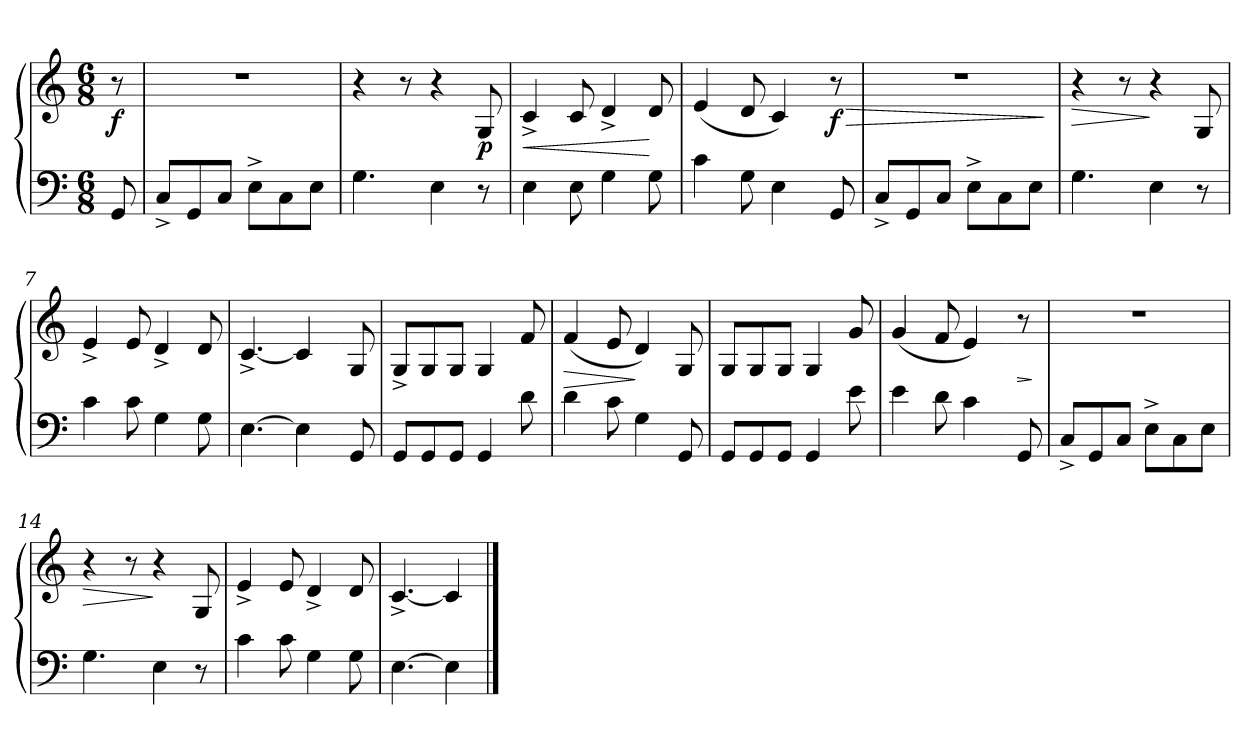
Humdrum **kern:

**kern	**kern	**dynam
*part1	*part1	*part1
*staff2	*staff1	*staff1/2
*clefF4	*clefG2	*
*k[]	*k[]	*
*C:	*C:	*
*M6/8	*M6/8	*
*MM130	*MM130	*
=	=	=
!	!	!LO:DY:b
8GG</	8r	f
=1	=1	=1
8C<^</L	2.r	.
8GG/	.	.
8C/J	.	.
8E<^>\L	.	.
8C<\	.	.
8E<\J	.	.
=2	=2	=2
4.G<\	4r	.
.	8r	.
4E\	4r	.
!	!	!LO:DY:b
8r	8G>/	p
=3	=3	=3
!	!	!LO:HP:b
4E<\	4c>^</	<
8E\	8c/	.
4G<\	4d>^</	.
8G\	8d/	[
=4	=4	=4
4c<\	(<4e>/	.
8G\	8d/	.
4E\	4c/)	.
!!LO:LB:g=z
=4X1-	=4X1-	=4X1-
!	!	!LO:HP:b
!	!	!LO:DY:n=1:b
8GG</	8r	> f
=5	=5	=5
8C<^</L	2.r	.
8GG/	.	.
8C/J	.	.
8E<^>\L	.	.
8C<\	.	.
8E<\J	.	.
.	.	]
=6	=6	=6
!	!	!LO:HP:b
4.G<\	4r	>
.	8r	.
4E\	4r	]
8r	8G>/	.
=7	=7	=7
4c<\	4e>^</	.
8c\	8e/	.
4G<\	4d>^</	.
8G\	8d/	.
=8	=8	=8
[4.E<\	[4.c>^</	.
4E\]	4c/]	.
!!LO:LB:g=z
=8X2-	=8X2-	=8X2-
8GG</	8G>/	.
=9	=9	=9
8GG/L	8G^</L	.
8GG/	8G/	.
8GG/J	8G/J	.
4GG/	4G/	.
8d<\	8f>/	.
=10	=10	=10
!	!	!LO:HP:b
4d\	(<4f/	>
8c<\	8e/	.
4G<\	4d>/)	]
8GG/	8G>/	.
=11	=11	=11
8GG</L	8G/L	.
8GG/	8G/	.
8GG/J	8G/J	.
4GG/	4G/	.
8e<\	8g>/	.
=12	=12	=12
4e\	(<4g/	.
8d\	8f/	.
4c<\	4e>/)	.
!!LO:LB:g=z
=12X3-	=12X3-	=12X3-
!	!	!LO:HP:b
8GG</	8r	>
.	.	]
=13	=13	=13
8C<^</L	2.r	.
8GG/	.	.
8C/J	.	.
8E<^>\L	.	.
8C<\	.	.
8E<\J	.	.
=14	=14	=14
!	!	!LO:HP:b
4.G<\	4r	>
.	8r	.
4E\	4r	]
8r	8G>/	.
=15	=15	=15
4c<\	4e>^</	.
8c\	8e/	.
4G<\	4d>^</	.
8G\	8d/	.
=16	=16	=16
[4.E<\	[4.c>^</	.
4E\]	4c/]	.
==	==	==
*-	*-	*-
